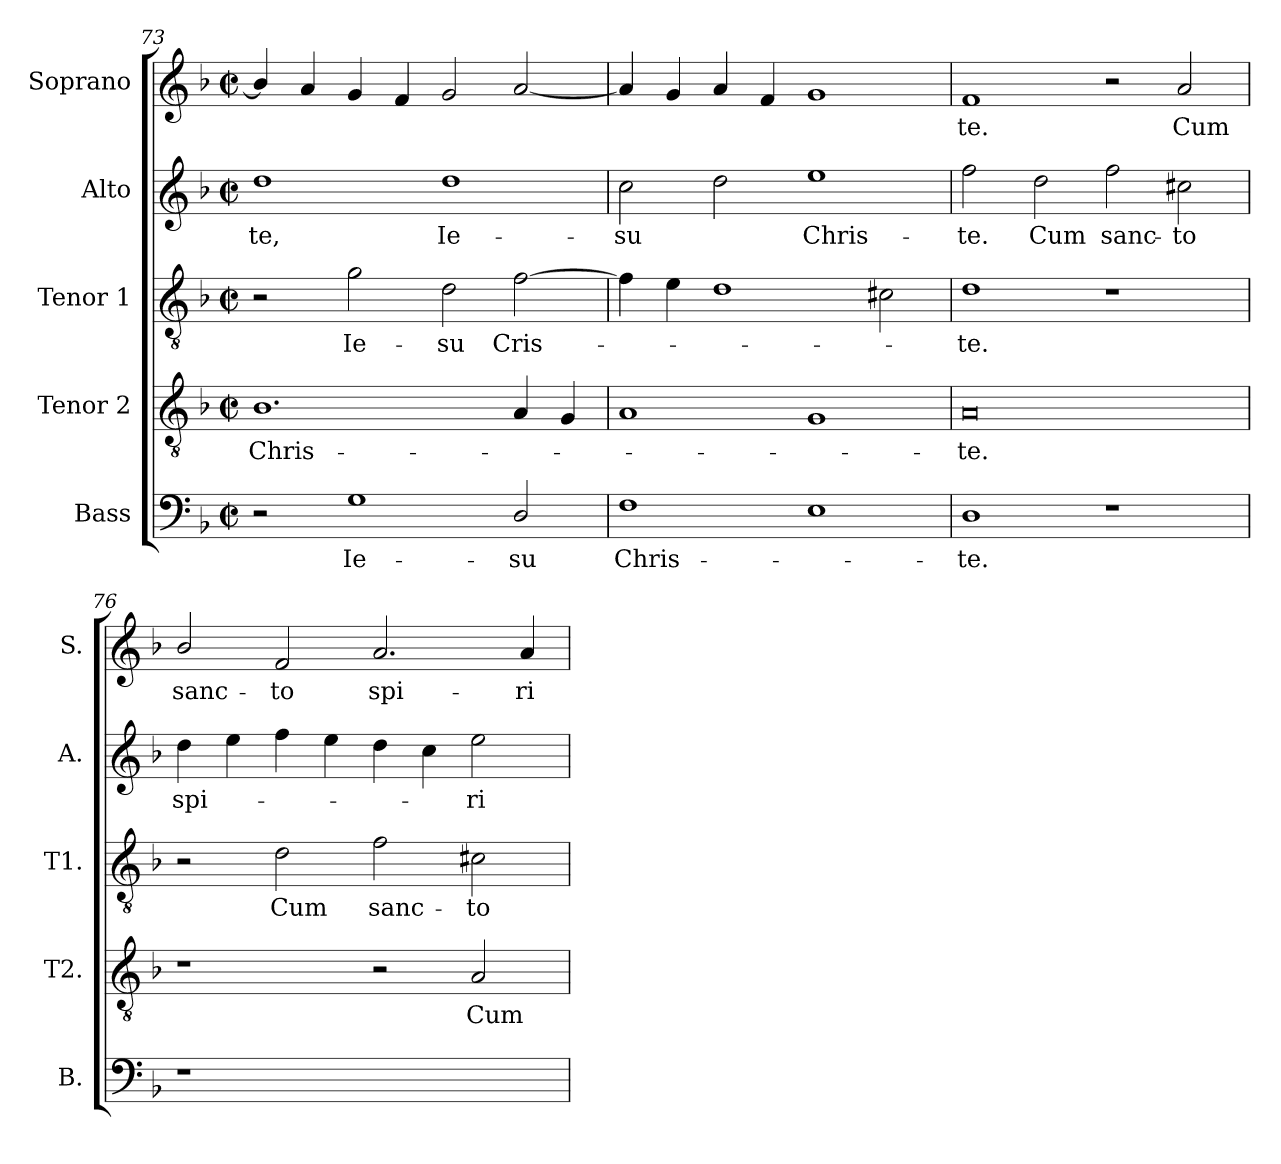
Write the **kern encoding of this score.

**kern	**text	**kern	**text	**kern	**text	**kern	**text	**kern	**text
*part5	*part5	*part4	*part4	*part3	*part3	*part2	*part2	*part1	*part1
*staff5	*staff5	*staff4	*staff4	*staff3	*staff3	*staff2	*staff2	*staff1	*staff1
*I"Bass	*	*I"Tenor 2	*	*I"Tenor 1	*	*I"Alto	*	*I"Soprano	*
*I'B.	*	*I'T2.	*	*I'T1.	*	*I'A.	*	*I'S.	*
*clefF4	*	*clefGv2	*	*clefGv2	*	*clefG2	*	*clefG2	*
*	*	*ITrd7c12	*	*ITrd7c12	*	*	*	*	*
*k[b-]	*	*k[b-]	*	*k[b-]	*	*k[b-]	*	*k[b-]	*
*F:	*	*F:	*	*F:	*	*F:	*	*F:	*
*M2/2	*	*M2/2	*	*M2/2	*	*M2/2	*	*M2/2	*
*met(c|)	*	*met(c|)	*	*met(c|)	*	*met(c|)	*	*met(c|)	*
=73	=73	=73	=73	=73	=73	=73	=73	=73	=73
!	!	!	!LO:LY:b:color=#000000	!	!	!	!	!	!
!	!	!	!	!	!	!	!LO:LY:b:color=#000000	!	!
2r	.	1.BB-i	Chris-	2r	.	1ddi	-te,	4b-i/]	.
.	.	.	.	.	.	.	.	4ai/	.
!	!LO:LY:b:color=#000000	!	!	!	!	!	!	!	!
!	!	!	!	!	!LO:LY:b:color=#000000	!	!	!	!
1Gi	Ie-	.	.	2Gi\	Ie-	.	.	4gi/	.
.	.	.	.	.	.	.	.	4fi/	.
!	!	!	!	!	!LO:LY:b:color=#000000	!	!	!	!
!	!	!	!	!	!	!	!LO:LY:b:color=#000000	!	!
.	.	.	.	2Di\	-su	1ddi	Ie-	2gi/	.
!	!LO:LY:b:color=#000000	!	!	!	!	!	!	!	!
!	!	!	!	!	!LO:LY:b:color=#000000	!	!	!	!
2Di/	-su	4AAi/	.	[>2Fi\	Cris-	.	.	[<2ai/	.
.	.	4GGi/	.	.	.	.	.	.	.
=74	=74	=74	=74	=74	=74	=74	=74	=74	=74
!	!LO:LY:b:color=#000000	!	!	!	!	!	!	!	!
!	!	!	!	!	!	!	!LO:LY:b:color=#000000	!	!
1Fi	Chris-	1AAi	.	4Fi\]	.	2cci\	-su	4ai/]	.
.	.	.	.	4Ei\	.	.	.	4gi/	.
.	.	.	.	1Di	.	2ddi\	.	4ai/	.
.	.	.	.	.	.	.	.	4fi/	.
!	!	!	!	!	!	!	!LO:LY:b:color=#000000	!	!
1Ei	.	1GGi	.	.	.	1eei	Chris-	1gi	.
.	.	.	.	2C#Xi\	.	.	.	.	.
!!LO:LB:g=z
=75	=75	=75	=75	=75	=75	=75	=75	=75	=75
!	!LO:LY:b:color=#000000	!	!	!	!	!	!	!	!
!	!	!	!LO:LY:b:color=#000000	!	!	!	!	!	!
!	!	!	!	!	!LO:LY:b:color=#000000	!	!	!	!
!	!	!	!	!	!	!	!LO:LY:b:color=#000000	!	!
!	!	!	!	!	!	!	!	!	!LO:LY:b:color=#000000
1Di	-te.	0AAi	-te.	1Di	-te.	2ffi\	-te.	1fi	-te.
!	!	!	!	!	!	!	!LO:LY:b:color=#000000	!	!
.	.	.	.	.	.	2ddi\	Cum	.	.
!	!	!	!	!	!	!	!LO:LY:b:color=#000000	!	!
1r	.	.	.	1r	.	2ffi\	sanc-	2r	.
!	!	!	!	!	!	!	!LO:LY:b:color=#000000	!	!
!	!	!	!	!	!	!	!	!	!LO:LY:b:color=#000000
.	.	.	.	.	.	2cc#Xi\	-to	2ai/	Cum
=76	=76	=76	=76	=76	=76	=76	=76	=76	=76
!LO:N:vis=1	!	!	!	!	!	!	!	!	!
!	!	!	!	!	!	!	!LO:LY:b:color=#000000	!	!
!	!	!	!	!	!	!	!	!	!LO:LY:b:color=#000000
1r	.	1r	.	2r	.	4ddi\	spi-	2b-i/	sanc-
.	.	.	.	.	.	4eei\	.	.	.
!	!	!	!	!	!LO:LY:b:color=#000000	!	!	!	!
!	!	!	!	!	!	!	!	!	!LO:LY:b:color=#000000
.	.	.	.	2Di\	Cum	4ffi\	.	2fi/	-to
.	.	.	.	.	.	4eei\	.	.	.
!	!	!	!	!	!LO:LY:b:color=#000000	!	!	!	!
!	!	!	!	!	!	!	!	!	!LO:LY:b:color=#000000
1ryy	.	2r	.	2Fi\	sanc-	4ddi\	.	2.ai/	spi-
.	.	.	.	.	.	4cci\	.	.	.
!	!	!	!LO:LY:b:color=#000000	!	!	!	!	!	!
!	!	!	!	!	!LO:LY:b:color=#000000	!	!	!	!
!	!	!	!	!	!	!	!LO:LY:b:color=#000000	!	!
.	.	2AAi/	Cum	2C#Xi\	-to	2eei\	-ri-	.	.
!	!	!	!	!	!	!	!	!	!LO:LY:b:color=#000000
.	.	.	.	.	.	.	.	4ai/	-ri-
=	=	=	=	=	=	=	=	=	=
*-	*-	*-	*-	*-	*-	*-	*-	*-	*-
